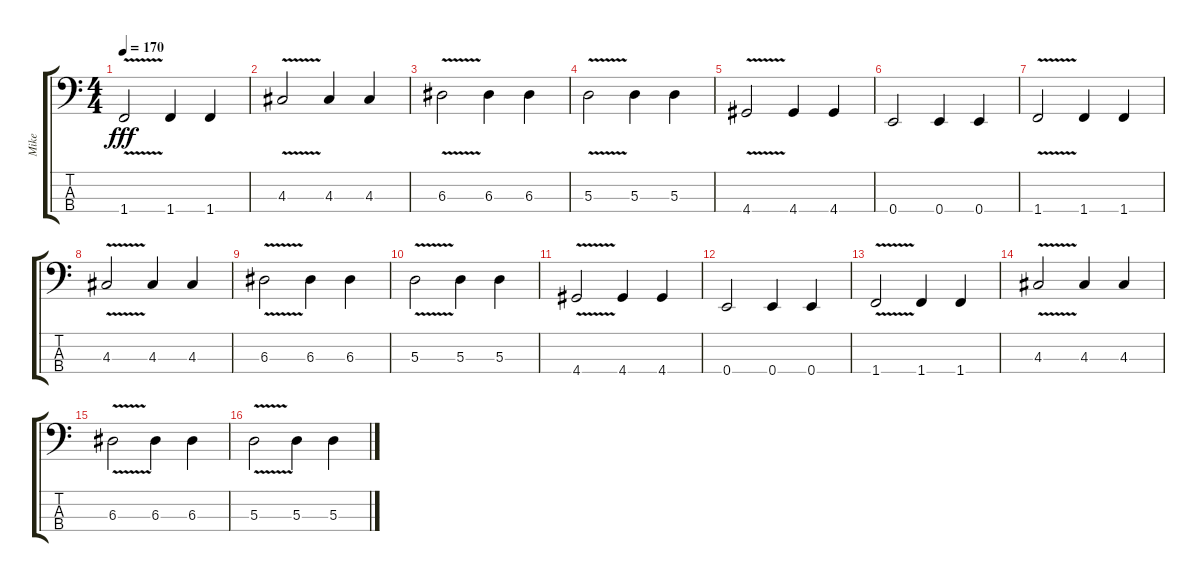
\track ("Mike" "Mike") {instrument electricbasspick}
\staff {score tabs}
\tuning (G2 D2 A1 E1) {hide}
\ts (4 4)
\tempo 170
\clef f4
\ks c
1.4{v}.2{dy fff} 1.4.4 1.4.4 |
4.3{v}.2 4.3.4 4.3.4 |
6.3{v}.2 6.3.4 6.3.4 |
5.3{v}.2 5.3.4 5.3.4 |
4.4{v}.2 4.4.4 4.4.4 |
0.4.2 0.4.4 0.4.4 |
1.4{v}.2 1.4.4 1.4.4 |
4.3{v}.2 4.3.4 4.3.4 |
6.3{v}.2 6.3.4 6.3.4 |
5.3{v}.2 5.3.4 5.3.4 |
4.4{v}.2 4.4.4 4.4.4 |
0.4.2 0.4.4 0.4.4 |
1.4{v}.2 1.4.4 1.4.4 |
4.3{v}.2 4.3.4 4.3.4 |
6.3{v}.2 6.3.4 6.3.4 |
5.3{v}.2 5.3.4 5.3.4
